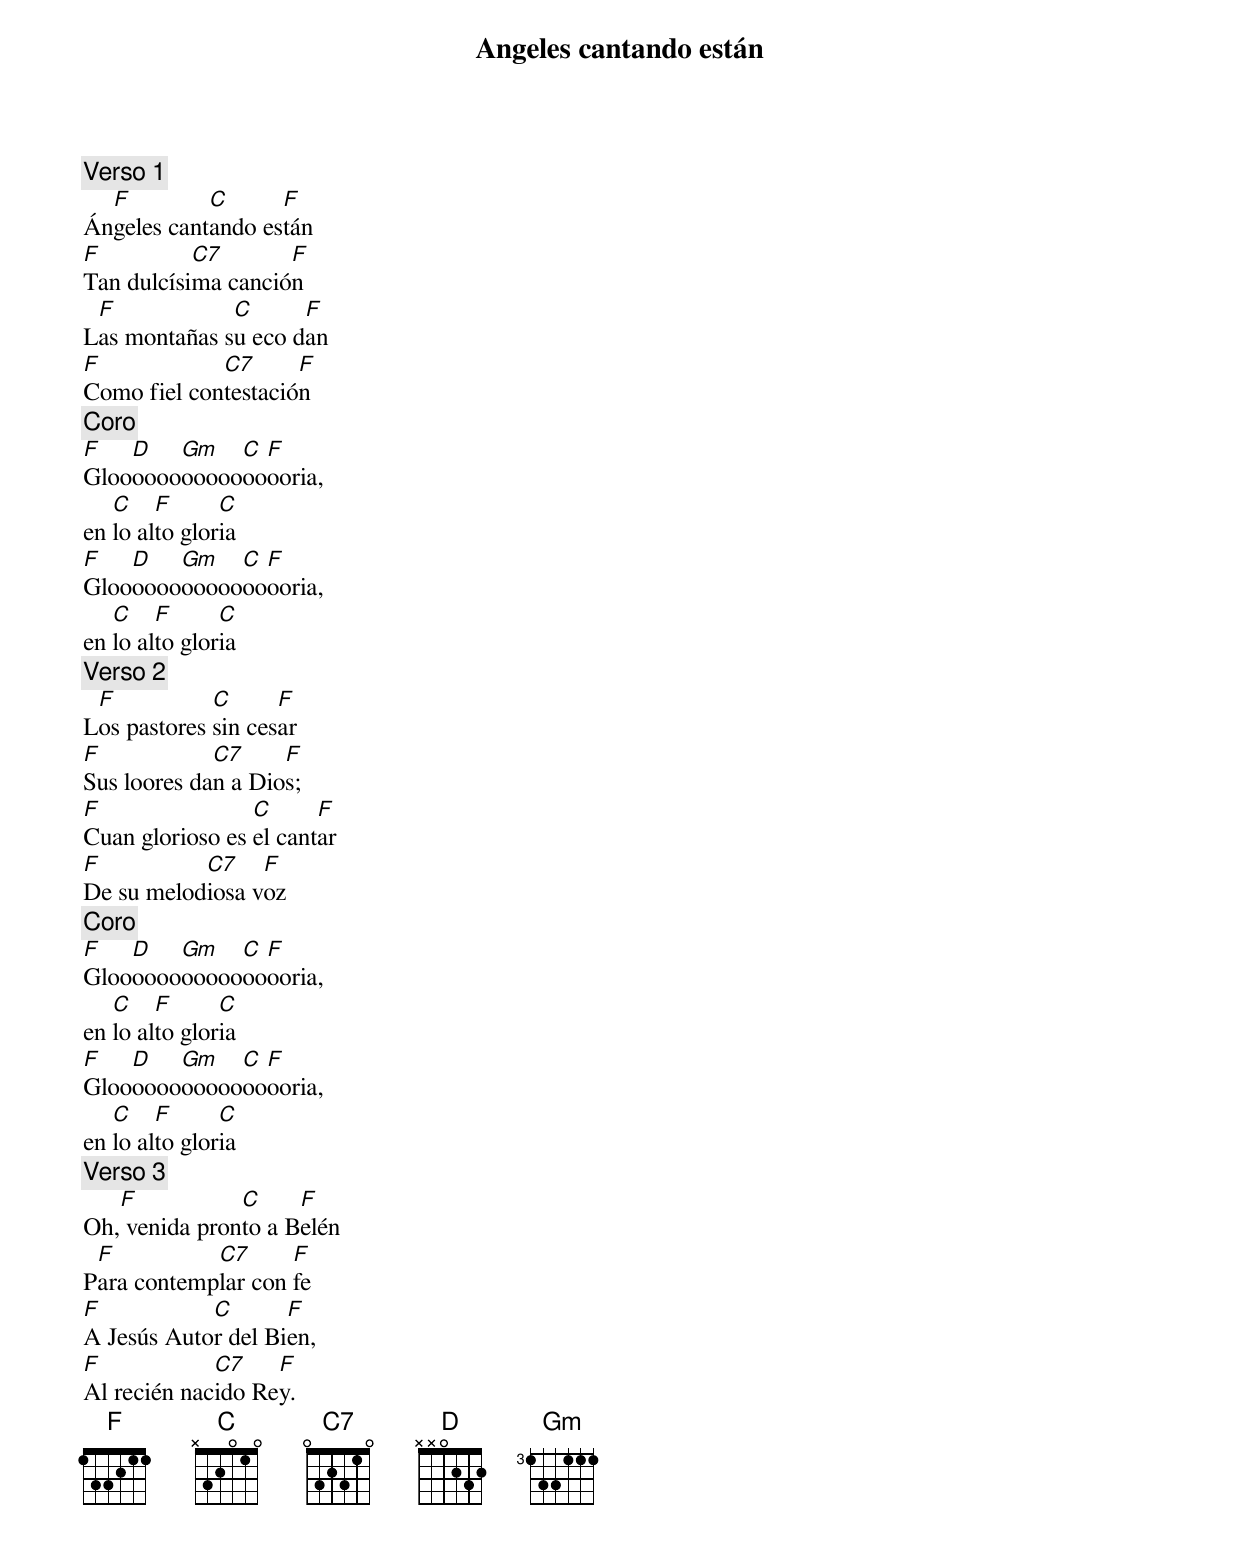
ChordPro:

{title: Angeles cantando están}
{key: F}
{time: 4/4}
{comment: Verso 1}
Án[F]geles cant[C]ando es[F]tán
[F]Tan dulcísi[C7]ma canció[F]n
L[F]as montañas s[C]u eco d[F]an
[F]Como fiel con[C7]testació[F]n
{comment: Coro}
[F]Gloo[D]oooo[Gm]ooooo[C]oo[F]ooria,
en [C]lo al[F]to glor[C]ia
[F]Gloo[D]oooo[Gm]ooooo[C]oo[F]ooria,
en [C]lo al[F]to glor[C]ia
{comment: Verso 2}
L[F]os pastores [C]sin ces[F]ar
[F]Sus loores da[C7]n a Dio[F]s;
[F]Cuan glorioso es [C]el cant[F]ar
[F]De su melod[C7]iosa v[F]oz
{comment: Coro}
[F]Gloo[D]oooo[Gm]ooooo[C]oo[F]ooria,
en [C]lo al[F]to glor[C]ia
[F]Gloo[D]oooo[Gm]ooooo[C]oo[F]ooria,
en [C]lo al[F]to glor[C]ia
{comment: Verso 3}
Oh,[F] venida pron[C]to a B[F]elén
P[F]ara contemp[C7]lar con [F]fe
[F]A Jesús Auto[C]r del Bi[F]en,
[F]Al recién nac[C7]ido Re[F]y.
